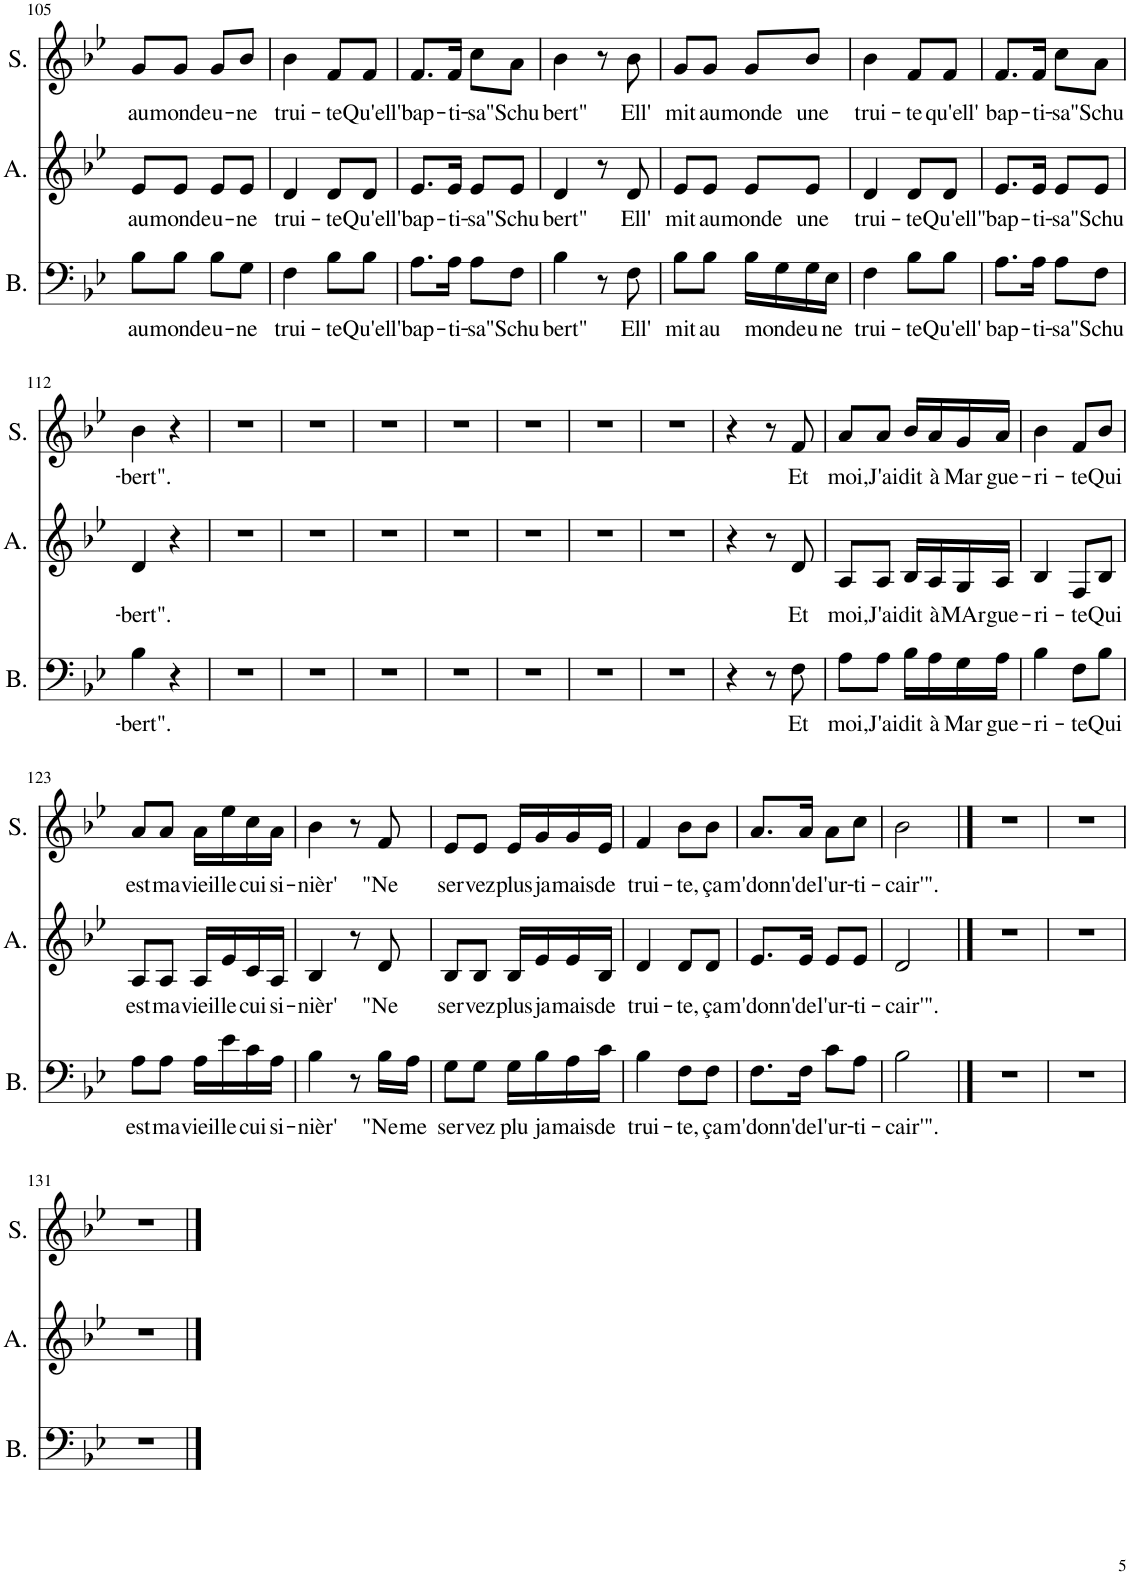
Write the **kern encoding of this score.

**kern	**text	**kern	**text	**kern	**text
*part3	*part3	*part2	*part2	*part1	*part1
*staff3	*staff3	*staff2	*staff2	*staff1	*staff1
*I"Bass	*	*I"Alto	*	*I"Soprano	*
*I'B.	*	*I'A.	*	*I'S.	*
!!LO:PB:g=z
*clefF4	*	*clefG2	*	*clefG2	*
*k[b-e-]	*	*k[b-e-]	*	*k[b-e-]	*
*M2/4	*	*M2/4	*	*M2/4	*
=105	=105	=105	=105	=105	=105
!	!LO:LY:b	!	!LO:LY:b	!	!LO:LY:b
8B-\L	au	8e-/L	au	8g/L	au
!	!LO:LY:b	!	!LO:LY:b	!	!LO:LY:b
8B-\J	monde	8e-/J	monde	8g/J	monde
!	!LO:LY:b	!	!LO:LY:b	!	!LO:LY:b
8B-\L	u-	8e-/L	u-	8g/L	u-
!	!LO:LY:b	!	!LO:LY:b	!	!LO:LY:b
8G\J	-ne	8e-/J	-ne	8b-/J	-ne
=106	=106	=106	=106	=106	=106
!	!LO:LY:b	!	!LO:LY:b	!	!LO:LY:b
4F\	trui-	4d/	trui-	4b-\	trui-
!	!LO:LY:b	!	!LO:LY:b	!	!LO:LY:b
8B-\L	-te	8d/L	-te	8f/L	-te
!	!LO:LY:b	!	!LO:LY:b	!	!LO:LY:b
8B-\J	Qu'ell'	8d/J	Qu'ell'	8f/J	Qu'ell'
=107	=107	=107	=107	=107	=107
!	!LO:LY:b	!	!LO:LY:b	!	!LO:LY:b
8.A\L	bap-	8.e-/L	bap-	8.f/L	bap-
!	!LO:LY:b	!	!LO:LY:b	!	!LO:LY:b
16A\Jk	-ti-	16e-/Jk	-ti-	16f/Jk	-ti-
!	!LO:LY:b	!	!LO:LY:b	!	!LO:LY:b
8A\L	-sa	8e-/L	-sa	8cc\L	-sa
!	!LO:LY:b	!	!LO:LY:b	!	!LO:LY:b
8F\J	"Schu-	8e-/J	"Schu-	8a\J	"Schu-
=108	=108	=108	=108	=108	=108
!	!LO:LY:b	!	!LO:LY:b	!	!LO:LY:b
4B-\	-bert"	4d/	-bert"	4b-\	-bert"
8r	.	8r	.	8r	.
!	!LO:LY:b	!	!LO:LY:b	!	!LO:LY:b
8F\	Ell'	8d/	Ell'	8b-\	Ell'
=109	=109	=109	=109	=109	=109
!	!LO:LY:b	!	!LO:LY:b	!	!LO:LY:b
8B-\L	mit	8e-/L	mit	8g/L	mit
!	!LO:LY:b	!	!LO:LY:b	!	!LO:LY:b
8B-\J	au	8e-/J	au	8g/J	au
!	!LO:LY:b	!	!LO:LY:b	!	!LO:LY:b
16B-\LL	monde	8e-/L	monde	8g/L	monde
16G\	.	.	.	.	.
!	!LO:LY:b	!	!LO:LY:b	!	!LO:LY:b
16G\	u-	8e-/J	une	8b-/J	une
!	!LO:LY:b	!	!	!	!
16E-\JJ	-ne	.	.	.	.
=110	=110	=110	=110	=110	=110
!	!LO:LY:b	!	!LO:LY:b	!	!LO:LY:b
4F\	trui-	4d/	trui-	4b-\	trui-
!	!LO:LY:b	!	!LO:LY:b	!	!LO:LY:b
8B-\L	-te	8d/L	-te	8f/L	-te
!	!LO:LY:b	!	!LO:LY:b	!	!LO:LY:b
8B-\J	Qu'ell'	8d/J	Qu'ell"	8f/J	qu'ell'
=111	=111	=111	=111	=111	=111
!	!LO:LY:b	!	!LO:LY:b	!	!LO:LY:b
8.A\L	bap-	8.e-/L	bap-	8.f/L	bap-
!	!LO:LY:b	!	!LO:LY:b	!	!LO:LY:b
16A\Jk	-ti-	16e-/Jk	-ti-	16f/Jk	-ti-
!	!LO:LY:b	!	!LO:LY:b	!	!LO:LY:b
8A\L	-sa	8e-/L	-sa	8cc\L	-sa
!	!LO:LY:b	!	!LO:LY:b	!	!LO:LY:b
8F\J	"Schu-	8e-/J	"Schu-	8a\J	"Schu-
!!LO:LB:g=z
=112	=112	=112	=112	=112	=112
!	!LO:LY:b	!	!LO:LY:b	!	!LO:LY:b
4B-\	-bert".	4d/	-bert".	4b-\	-bert".
4r	.	4r	.	4r	.
=113	=113	=113	=113	=113	=113
2r	.	2r	.	2r	.
=114	=114	=114	=114	=114	=114
2r	.	2r	.	2r	.
=115	=115	=115	=115	=115	=115
2r	.	2r	.	2r	.
=116	=116	=116	=116	=116	=116
2r	.	2r	.	2r	.
=117	=117	=117	=117	=117	=117
2r	.	2r	.	2r	.
=118	=118	=118	=118	=118	=118
2r	.	2r	.	2r	.
=119	=119	=119	=119	=119	=119
2r	.	2r	.	2r	.
=120	=120	=120	=120	=120	=120
4r	.	4r	.	4r	.
8r	.	8r	.	8r	.
!	!LO:LY:b	!	!LO:LY:b	!	!LO:LY:b
8F\	Et	8d/	Et	8f/	Et
=121	=121	=121	=121	=121	=121
!	!LO:LY:b	!	!LO:LY:b	!	!LO:LY:b
8A\L	moi,	8A/L	moi,	8a/L	moi,
!	!LO:LY:b	!	!LO:LY:b	!	!LO:LY:b
8A\J	J'ai	8A/J	J'ai	8a/J	J'ai
!	!LO:LY:b	!	!LO:LY:b	!	!LO:LY:b
16B-\LL	dit	16B-/LL	dit	16b-/LL	dit
!	!LO:LY:b	!	!LO:LY:b	!	!LO:LY:b
16A\	à	16A/	à	16a/	à
!	!LO:LY:b	!	!LO:LY:b	!	!LO:LY:b
16G\	Mar-	16G/	MAr-	16g/	Mar-
!	!LO:LY:b	!	!LO:LY:b	!	!LO:LY:b
16A\JJ	-gue-	16A/JJ	-gue-	16a/JJ	-gue-
=122	=122	=122	=122	=122	=122
!	!LO:LY:b	!	!LO:LY:b	!	!LO:LY:b
4B-\	-ri-	4B-/	-ri-	4b-\	-ri-
!	!LO:LY:b	!	!LO:LY:b	!	!LO:LY:b
8F\L	-te	8F/L	-te	8f/L	-te
!	!LO:LY:b	!	!LO:LY:b	!	!LO:LY:b
8B-\J	Qui	8B-/J	Qui	8b-/J	Qui
!!LO:LB:g=z
=123	=123	=123	=123	=123	=123
!	!LO:LY:b	!	!LO:LY:b	!	!LO:LY:b
8A\L	est	8A/L	est	8a/L	est
!	!LO:LY:b	!	!LO:LY:b	!	!LO:LY:b
8A\J	ma	8A/J	ma	8a/J	ma
!	!LO:LY:b	!	!LO:LY:b	!	!LO:LY:b
16A\LL	vieil-	16A/LL	vieil-	16a\LL	vieil-
!	!LO:LY:b	!	!LO:LY:b	!	!LO:LY:b
16e-\	-le	16e-/	-le	16ee-\	-le
!	!LO:LY:b	!	!LO:LY:b	!	!LO:LY:b
16c\	cui-	16c/	cui-	16cc\	cui-
!	!LO:LY:b	!	!LO:LY:b	!	!LO:LY:b
16A\JJ	-si-	16A/JJ	-si-	16a\JJ	-si-
=124	=124	=124	=124	=124	=124
!	!LO:LY:b	!	!LO:LY:b	!	!LO:LY:b
4B-\	-nièr'	4B-/	nièr'	4b-\	-nièr'
8r	.	8r	.	8r	.
!	!LO:LY:b	!	!LO:LY:b	!	!LO:LY:b
16B-\LL	"Ne	8d/	"Ne	8f/	"Ne
!	!LO:LY:b	!	!	!	!
16A\JJ	me	.	.	.	.
=125	=125	=125	=125	=125	=125
!	!LO:LY:b	!	!LO:LY:b	!	!LO:LY:b
8G\L	ser-	8B-/L	ser-	8e-/L	ser-
!	!LO:LY:b	!	!LO:LY:b	!	!LO:LY:b
8G\J	-vez	8B-/J	-vez	8e-/J	-vez
!	!LO:LY:b	!	!LO:LY:b	!	!LO:LY:b
16G\LL	plu	16B-/LL	plus	16e-/LL	plus
!	!LO:LY:b	!	!LO:LY:b	!	!LO:LY:b
16B-\	ja-	16e-/	ja-	16g/	ja-
!	!LO:LY:b	!	!LO:LY:b	!	!LO:LY:b
16A\	-mais	16e-/	-mais	16g/	-mais
!	!LO:LY:b	!	!LO:LY:b	!	!LO:LY:b
16c\JJ	de	16B-/JJ	de	16e-/JJ	de
=126	=126	=126	=126	=126	=126
!	!LO:LY:b	!	!LO:LY:b	!	!LO:LY:b
4B-\	trui-	4d/	trui-	4f/	trui-
!	!LO:LY:b	!	!LO:LY:b	!	!LO:LY:b
8F\L	-te,	8d/L	-te,	8b-\L	-te,
!	!LO:LY:b	!	!LO:LY:b	!	!LO:LY:b
8F\J	ça	8d/J	ça	8b-\J	ça
=127	=127	=127	=127	=127	=127
!	!LO:LY:b	!	!LO:LY:b	!	!LO:LY:b
8.F\L	m'donn'	8.e-/L	m'donn'	8.a/L	m'donn'
!	!LO:LY:b	!	!LO:LY:b	!	!LO:LY:b
16F\Jk	de	16e-/Jk	de	16a/Jk	de
!	!LO:LY:b	!	!LO:LY:b	!	!LO:LY:b
8c\L	l'ur-	8e-/L	l'ur-	8a\L	l'ur-
!	!LO:LY:b	!	!LO:LY:b	!	!LO:LY:b
8A\J	-ti-	8e-/J	-ti-	8cc\J	-ti-
=128	=128	=128	=128	=128	=128
!	!LO:LY:b	!	!LO:LY:b	!	!LO:LY:b
2B-\	-cair'".	2d/	-cair'".	2b-\	-cair'".
==129	==129	==129	==129	==129	==129
2r	.	2r	.	2r	.
=130	=130	=130	=130	=130	=130
2r	.	2r	.	2r	.
!!LO:LB:g=z
=131	=131	=131	=131	=131	=131
2r	.	2r	.	2r	.
==	==	==	==	==	==
*-	*-	*-	*-	*-	*-
